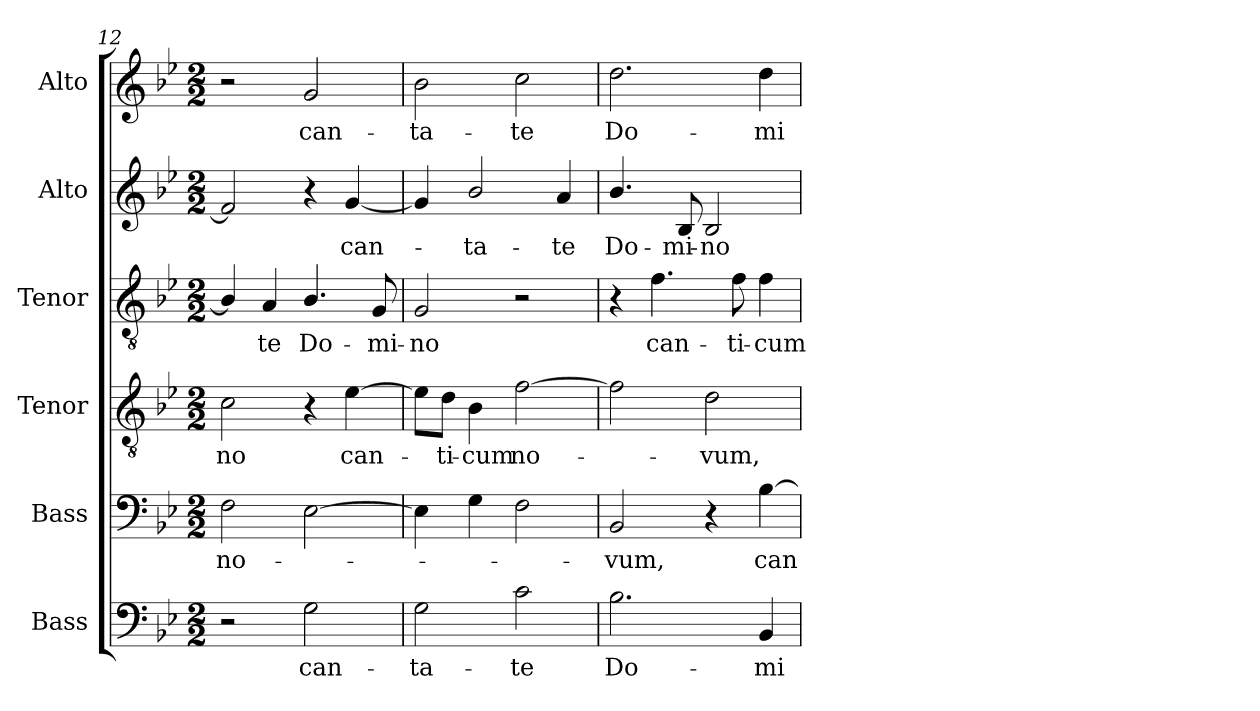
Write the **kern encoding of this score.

**kern	**text	**kern	**text	**kern	**text	**kern	**text	**kern	**text	**kern	**text
*part6	*part6	*part5	*part5	*part4	*part4	*part3	*part3	*part2	*part2	*part1	*part1
*staff6	*staff6	*staff5	*staff5	*staff4	*staff4	*staff3	*staff3	*staff2	*staff2	*staff1	*staff1
*I"Bass	*	*I"Bass	*	*I"Tenor	*	*I"Tenor	*	*I"Alto	*	*I"Alto	*
*I'B.	*	*I'B.	*	*I'T.	*	*I'T.	*	*I'A.	*	*I'A.	*
!!LO:PB:g=z
*clefF4	*	*clefF4	*	*clefGv2	*	*clefGv2	*	*clefG2	*	*clefG2	*
*	*	*	*	*ITrd7c12	*	*ITrd7c12	*	*	*	*	*
*k[b-e-]	*	*k[b-e-]	*	*k[b-e-]	*	*k[b-e-]	*	*k[b-e-]	*	*k[b-e-]	*
*B-:	*	*B-:	*	*B-:	*	*B-:	*	*B-:	*	*B-:	*
*M2/2	*	*M2/2	*	*M2/2	*	*M2/2	*	*M2/2	*	*M2/2	*
=12	=12	=12	=12	=12	=12	=12	=12	=12	=12	=12	=12
!	!	!	!LO:LY:b:color=#000000	!	!	!	!	!	!	!	!
!	!	!	!	!	!LO:LY:b:color=#000000	!	!	!	!	!	!
2r	.	2Fi\	no-	2Ci\	-no	4BB-i/]	.	2fi/]	.	2r	.
!	!	!	!	!	!	!	!LO:LY:b:color=#000000	!	!	!	!
.	.	.	.	.	.	4AAi/	-te	.	.	.	.
!	!LO:LY:b:color=#000000	!	!	!	!	!	!	!	!	!	!
!	!	!	!	!	!	!	!LO:LY:b:color=#000000	!	!	!	!
!	!	!	!	!	!	!	!	!	!	!	!LO:LY:b:color=#000000
2Gi\	can-	[2E-i\	.	4r	.	4.BB-i/	Do-	4r	.	2gi/	can-
!	!	!	!	!	!LO:LY:b:color=#000000	!	!	!	!	!	!
!	!	!	!	!	!	!	!	!	!LO:LY:b:color=#000000	!	!
.	.	.	.	[4E-i\	can-	.	.	[4gi/	can-	.	.
!	!	!	!	!	!	!	!LO:LY:b:color=#000000	!	!	!	!
.	.	.	.	.	.	8GGi/	-mi-	.	.	.	.
=13	=13	=13	=13	=13	=13	=13	=13	=13	=13	=13	=13
!	!LO:LY:b:color=#000000	!	!	!	!	!	!	!	!	!	!
!	!	!	!	!	!	!	!LO:LY:b:color=#000000	!	!	!	!
!	!	!	!	!	!	!	!	!	!	!	!LO:LY:b:color=#000000
2Gi\	-ta-	4E-i\]	.	8E-i\L]	.	2GGi/	-no	4gi/]	.	2b-i\	-ta-
!	!	!	!	!	!LO:LY:b:color=#000000	!	!	!	!	!	!
.	.	.	.	8Di\J	-ti-	.	.	.	.	.	.
!	!	!	!	!	!LO:LY:b:color=#000000	!	!	!	!	!	!
!	!	!	!	!	!	!	!	!	!LO:LY:b:color=#000000	!	!
.	.	4Gi\	.	4BB-i\	-cum	.	.	2b-i/	-ta-	.	.
!	!LO:LY:b:color=#000000	!	!	!	!	!	!	!	!	!	!
!	!	!	!	!	!LO:LY:b:color=#000000	!	!	!	!	!	!
!	!	!	!	!	!	!	!	!	!	!	!LO:LY:b:color=#000000
2ci\	-te	2Fi\	.	[2Fi\	no-	2r	.	.	.	2cci\	-te
!	!	!	!	!	!	!	!	!	!LO:LY:b:color=#000000	!	!
.	.	.	.	.	.	.	.	4ai/	-te	.	.
=14	=14	=14	=14	=14	=14	=14	=14	=14	=14	=14	=14
!	!LO:LY:b:color=#000000	!	!	!	!	!	!	!	!	!	!
!	!	!	!LO:LY:b:color=#000000	!	!	!	!	!	!	!	!
!	!	!	!	!	!	!	!	!	!LO:LY:b:color=#000000	!	!
!	!	!	!	!	!	!	!	!	!	!	!LO:LY:b:color=#000000
2.B-i\	Do-	2BB-i/	-vum,	2Fi\]	.	4r	.	4.b-i/	Do-	2.ddi\	Do-
!	!	!	!	!	!	!	!LO:LY:b:color=#000000	!	!	!	!
.	.	.	.	.	.	4.Fi\	can-	.	.	.	.
!	!	!	!	!	!	!	!	!	!LO:LY:b:color=#000000	!	!
.	.	.	.	.	.	.	.	8B-i/	-mi-	.	.
!	!	!	!	!	!LO:LY:b:color=#000000	!	!	!	!	!	!
!	!	!	!	!	!	!	!	!	!LO:LY:b:color=#000000	!	!
.	.	4r	.	2Di\	-vum,	.	.	2B-i/	-no	.	.
!	!	!	!	!	!	!	!LO:LY:b:color=#000000	!	!	!	!
.	.	.	.	.	.	8Fi\	-ti-	.	.	.	.
!	!LO:LY:b:color=#000000	!	!	!	!	!	!	!	!	!	!
!	!	!	!LO:LY:b:color=#000000	!	!	!	!	!	!	!	!
!	!	!	!	!	!	!	!LO:LY:b:color=#000000	!	!	!	!
!	!	!	!	!	!	!	!	!	!	!	!LO:LY:b:color=#000000
4BB-i/	-mi-	[4B-i\	can-	.	.	4Fi\	-cum	.	.	4ddi\	-mi-
=	=	=	=	=	=	=	=	=	=	=	=
*-	*-	*-	*-	*-	*-	*-	*-	*-	*-	*-	*-
